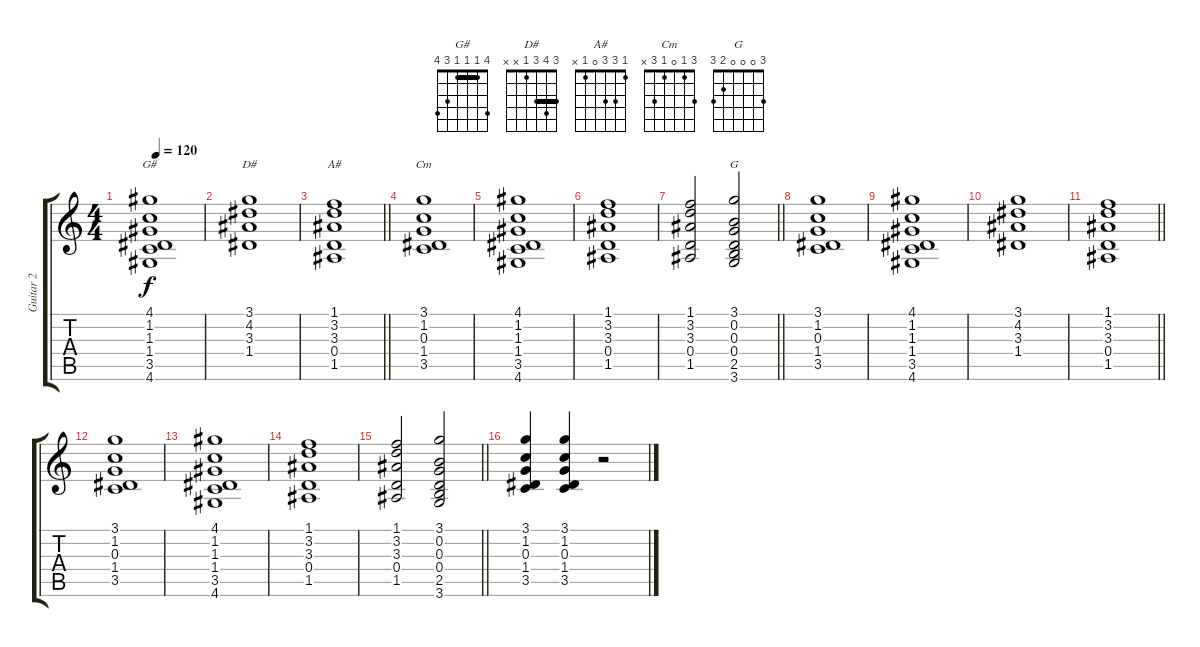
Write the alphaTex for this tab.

\track ("Guitar 2" "Guitar 2") {instrument overdrivenguitar}
\staff {score tabs}
\tuning (E4 B3 G3 D3 A2 E2) {hide}
\chord ("G#" 4 1 1 1 3 4) {barre 1}
\chord ("D#" 3 4 3 1 x x) {barre 3}
\chord ("A#" 1 3 3 0 1 x)
\chord ("Cm" 3 1 0 1 3 x)
\chord ("G" 3 0 0 0 2 3)
\ts (4 4)
\tempo 120
\clef g2
\ks c
(4.1 1.2 1.3 1.4 3.5 4.6).1{ch "G#" dy f} |
(3.1 4.2 3.3 1.4).1{ch "D#"} |
\barLineRight lightlight
(1.1 3.2 3.3 0.4 1.5).1{ch "A#"} |
(3.1 1.2 0.3 1.4 3.5).1{ch "Cm"} |
(4.1 1.2 1.3 1.4 3.5 4.6).1 |
(1.1 3.2 3.3 0.4 1.5).1 |
\barLineRight lightlight
(1.1 3.2 3.3 0.4 1.5).2 (3.1 0.2 0.3 0.4 2.5 3.6).2{ch "G"} |
(3.1 1.2 0.3 1.4 3.5).1 |
(4.1 1.2 1.3 1.4 3.5 4.6).1 |
(3.1 4.2 3.3 1.4).1 |
\barLineRight lightlight
(1.1 3.2 3.3 0.4 1.5).1 |
(3.1 1.2 0.3 1.4 3.5).1 |
(4.1 1.2 1.3 1.4 3.5 4.6).1 |
(1.1 3.2 3.3 0.4 1.5).1 |
\barLineRight lightlight
(1.1 3.2 3.3 0.4 1.5).2 (3.1 0.2 0.3 0.4 2.5 3.6).2 |
(3.1 1.2 0.3 1.4 3.5).4 (3.1 1.2 0.3 1.4 3.5).4 r.2
